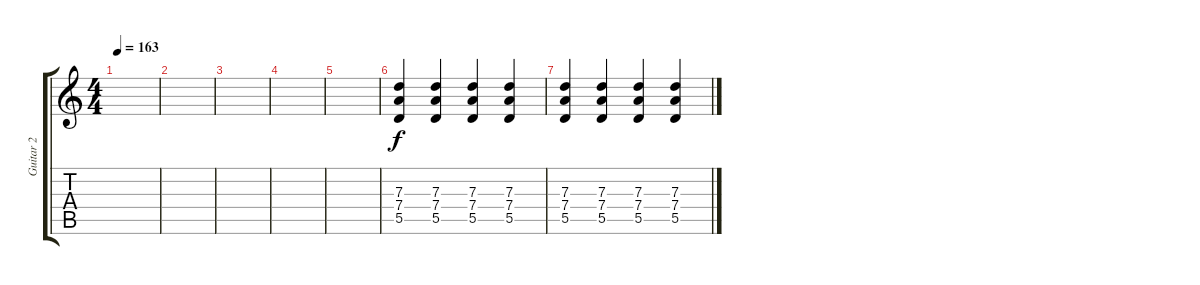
\track ("Guitar 2" "Guitar 2") {instrument distortionguitar}
\staff {score tabs}
\tuning (E4 B3 G3 D3 A2 E2) {hide}
\ts (4 4)
\tempo 163
\clef g2
\ks c
|
|
|
|
|
(7.3 7.4 5.5).4 (7.3 7.4 5.5).4 (7.3 7.4 5.5).4 (7.3 7.4 5.5).4 |
(7.3 7.4 5.5).4 (7.3 7.4 5.5).4 (7.3 7.4 5.5).4 (7.3 7.4 5.5).4
